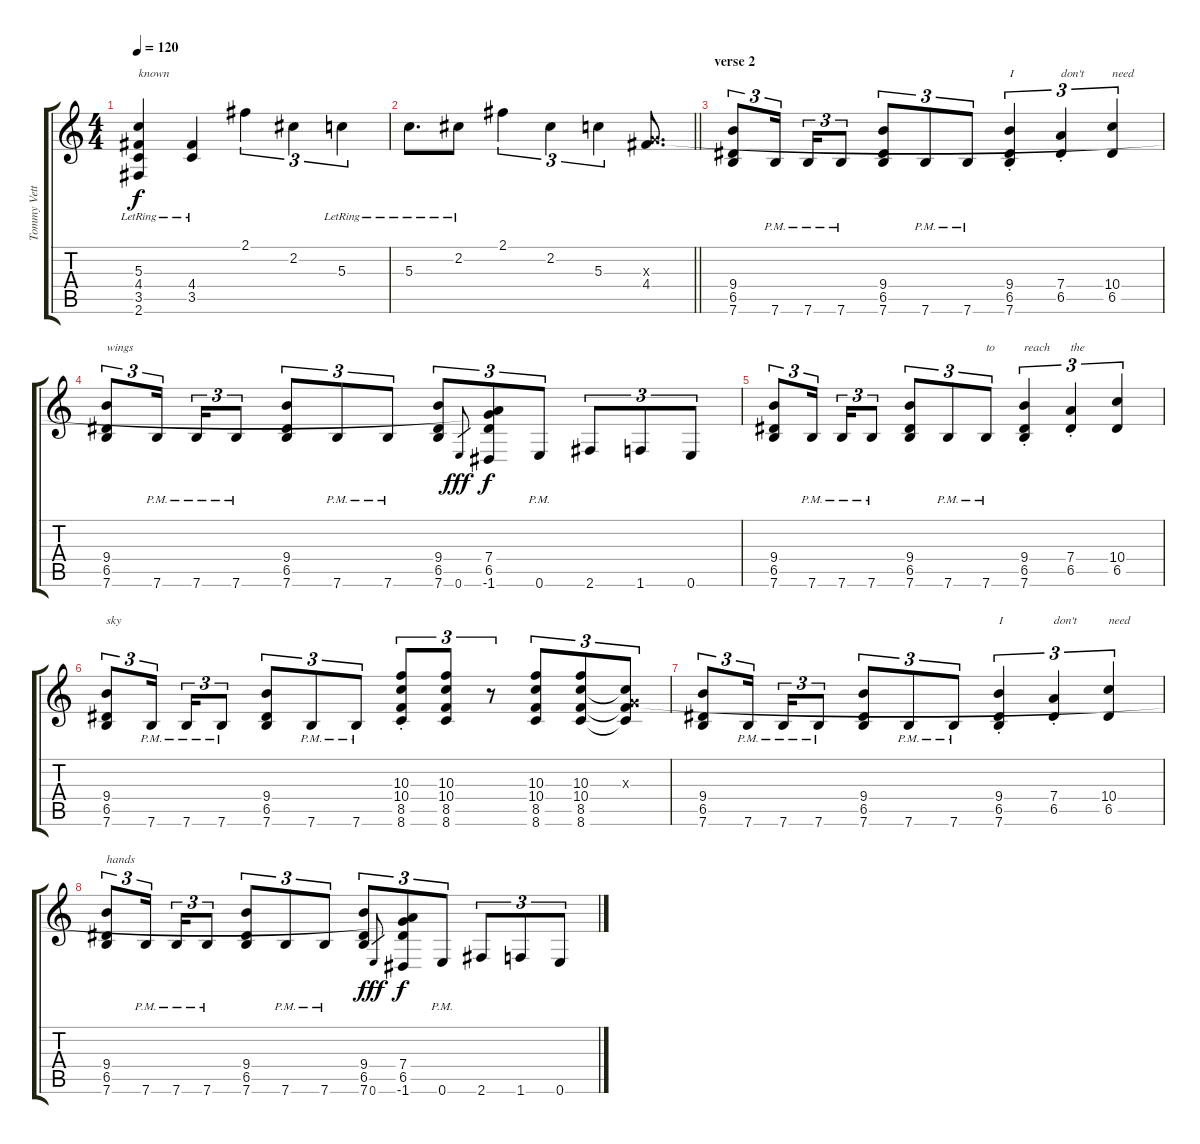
\track ("Tommy Vetterli" "Tommy Vett") {instrument distortionguitar}
\staff {score tabs}
\tuning (E4 B3 G3 D3 A2 E2) {hide}
\ts (4 4)
\tempo 120
\clef g2
\ks c
(5.3 4.4{lr} 3.5 2.6{lr}).4{txt "known" dy f} (4.4 3.5{lr}).4 2.1.4{tu (3 2)} 2.2.4{tu (3 2)} 5.3{lr}.4{tu (3 2)} |
\barLineRight lightlight
5.3{lr}.8{d} 2.2{lr}.8 2.1.4{tu (3 2)} 2.2.4{tu (3 2)} 5.3.4{tu (3 2)} (0.3{x} 4.4).8{d} |
\section ("" "verse 2")
(9.4 6.5 7.6).8{tu (3 2)} 7.6{pm}.16{tu (3 2) beam splitsecondary} 7.6{pm}.16{tu (3 2)} 7.6{pm}.8{tu (3 2)} (9.4 6.5 7.6).8{tu (3 2)} 7.6{pm}.8{tu (3 2)} 7.6{pm}.8{tu (3 2)} (9.4{st} 6.5{st} 7.6{st}).4{tu (3 2) txt "I"} (7.4{st} 6.5{st}).4{tu (3 2) txt "don't"} (10.4 6.5).4{tu (3 2) txt "need"} |
(9.4 6.5 7.6).8{tu (3 2) txt "wings"} 7.6{pm}.16{tu (3 2) beam splitsecondary} 7.6{pm}.16{tu (3 2)} 7.6{pm}.8{tu (3 2)} (9.4 6.5 7.6).8{tu (3 2)} 7.6{pm}.8{tu (3 2)} 7.6{pm}.8{tu (3 2)} (9.4 6.5 7.6).8{tu (3 2)} 0.6.8{gr dy fff} (0.3{t} 7.4 6.5 -1.6).8{tu (3 2) dy f} 0.6{pm}.8{tu (3 2)} 2.6.8{tu (3 2)} 1.6.8{tu (3 2)} 0.6.8{tu (3 2)} |
(9.4 6.5 7.6).8{tu (3 2)} 7.6{pm}.16{tu (3 2) beam splitsecondary} 7.6{pm}.16{tu (3 2)} 7.6{pm}.8{tu (3 2)} (9.4 6.5 7.6).8{tu (3 2)} 7.6{pm}.8{tu (3 2)} 7.6{pm}.8{tu (3 2) txt "to"} (9.4{st} 6.5{st} 7.6{st}).4{tu (3 2) txt "reach"} (7.4{st} 6.5{st}).4{tu (3 2) txt "the"} (10.4 6.5).4{tu (3 2)} |
(9.4 6.5 7.6).8{tu (3 2) txt "sky"} 7.6{pm}.16{tu (3 2) beam splitsecondary} 7.6{pm}.16{tu (3 2)} 7.6{pm}.8{tu (3 2)} (9.4 6.5 7.6).8{tu (3 2)} 7.6{pm}.8{tu (3 2)} 7.6{pm}.8{tu (3 2)} (10.3{st} 10.4{st} 8.5{st} 8.6{st}).8{tu (3 2)} (10.3 10.4 8.5 8.6).8{tu (3 2)} r.8{tu (3 2)} (10.3 10.4 8.5 8.6).8{tu (3 2)} (10.3 10.4 8.5 8.6).8{tu (3 2)} (0.3{x} 10.4{t} 8.5{t} 8.6{t}).8{tu (3 2)} |
(9.4 6.5 7.6).8{tu (3 2)} 7.6{pm}.16{tu (3 2) beam splitsecondary} 7.6{pm}.16{tu (3 2)} 7.6{pm}.8{tu (3 2)} (9.4 6.5 7.6).8{tu (3 2)} 7.6{pm}.8{tu (3 2)} 7.6{pm}.8{tu (3 2)} (9.4{st} 6.5{st} 7.6{st}).4{tu (3 2) txt "I"} (7.4{st} 6.5{st}).4{tu (3 2) txt "don't"} (10.4 6.5).4{tu (3 2) txt "need"} |
(9.4 6.5 7.6).8{tu (3 2) txt "hands"} 7.6{pm}.16{tu (3 2) beam splitsecondary} 7.6{pm}.16{tu (3 2)} 7.6{pm}.8{tu (3 2)} (9.4 6.5 7.6).8{tu (3 2)} 7.6{pm}.8{tu (3 2)} 7.6{pm}.8{tu (3 2)} (9.4 6.5 7.6).8{tu (3 2)} 0.6.8{gr dy fff} (0.3{t} 7.4 6.5 -1.6).8{tu (3 2) dy f} 0.6{pm}.8{tu (3 2)} 2.6.8{tu (3 2)} 1.6.8{tu (3 2)} 0.6.8{tu (3 2)}
